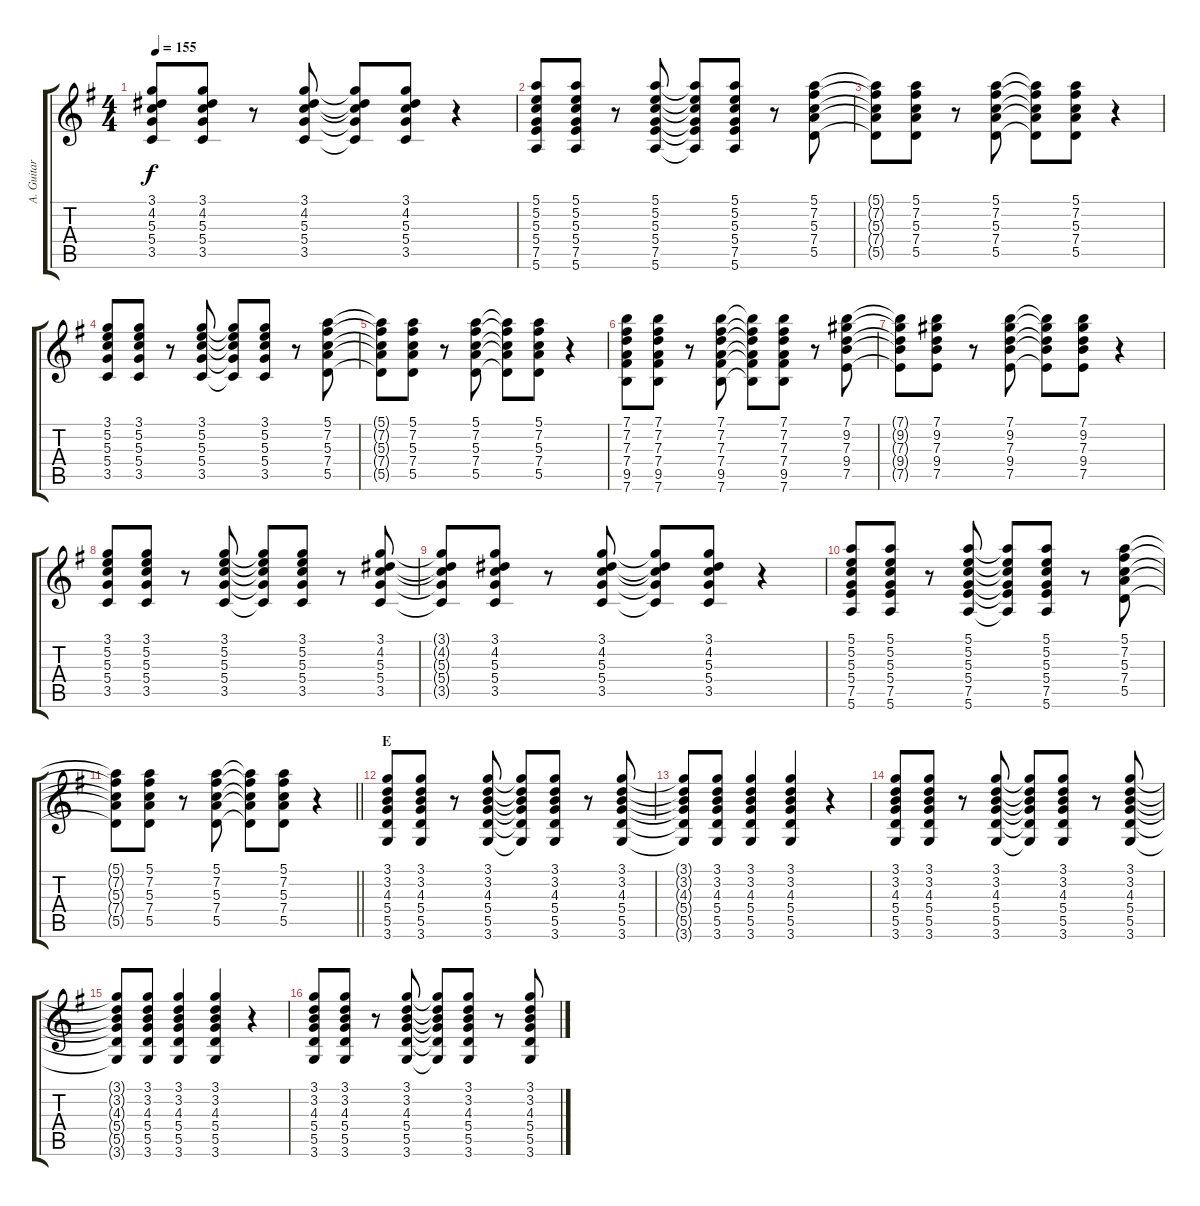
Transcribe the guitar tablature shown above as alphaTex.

\track ("A. Guitar" "A. Guitar") {instrument acousticguitarsteel}
\staff {score tabs}
\tuning (E4 B3 G3 D3 A2 E2) {hide}
\ts (4 4)
\tempo 155
\clef g2
\ks g
(3.1{t} 4.2{t} 5.3{t} 5.4{t} 3.5{t}).8{dy f} (3.1 4.2 5.3 5.4 3.5).8 r.8 (3.1 4.2 5.3 5.4 3.5).8 (3.1{t} 4.2{t} 5.3{t} 5.4{t} 3.5{t}).8 (3.1 4.2 5.3 5.4 3.5).8 r.4 |
(5.1 5.2 5.3 5.4 7.5 5.6).8 (5.1 5.2 5.3 5.4 7.5 5.6).8 r.8 (5.1 5.2 5.3 5.4 7.5 5.6).8 (5.1{t} 5.2{t} 5.3{t} 5.4{t} 7.5{t} 5.6{t}).8 (5.1 5.2 5.3 5.4 7.5 5.6).8 r.8 (5.1 7.2 5.3 7.4 5.5).8 |
(5.1{t} 7.2{t} 5.3{t} 7.4{t} 5.5{t}).8 (5.1 7.2 5.3 7.4 5.5).8 r.8 (5.1 7.2 5.3 7.4 5.5).8 (5.1{t} 7.2{t} 5.3{t} 7.4{t} 5.5{t}).8 (5.1 7.2 5.3 7.4 5.5).8 r.4 |
(3.1 5.2 5.3 5.4 3.5).8 (3.1 5.2 5.3 5.4 3.5).8 r.8 (3.1 5.2 5.3 5.4 3.5).8 (3.1{t} 5.2{t} 5.3{t} 5.4{t} 3.5{t}).8 (3.1 5.2 5.3 5.4 3.5).8 r.8 (5.1 7.2 5.3 7.4 5.5).8 |
(5.1{t} 7.2{t} 5.3{t} 7.4{t} 5.5{t}).8 (5.1 7.2 5.3 7.4 5.5).8 r.8 (5.1 7.2 5.3 7.4 5.5).8 (5.1{t} 7.2{t} 5.3{t} 7.4{t} 5.5{t}).8 (5.1 7.2 5.3 7.4 5.5).8 r.4 |
(7.1 7.2 7.3 7.4 9.5 7.6).8 (7.1 7.2 7.3 7.4 9.5 7.6).8 r.8 (7.1 7.2 7.3 7.4 9.5 7.6).8 (7.1{t} 7.2{t} 7.3{t} 7.4{t} 9.5{t} 7.6{t}).8 (7.1 7.2 7.3 7.4 9.5 7.6).8 r.8 (7.1 9.2 7.3 9.4 7.5).8 |
(7.1{t} 9.2{t} 7.3{t} 9.4{t} 7.5{t}).8 (7.1 9.2 7.3 9.4 7.5).8 r.8 (7.1 9.2 7.3 9.4 7.5).8 (7.1{t} 9.2{t} 7.3{t} 9.4{t} 7.5{t}).8 (7.1 9.2 7.3 9.4 7.5).8 r.4 |
(3.1 5.2 5.3 5.4 3.5).8 (3.1 5.2 5.3 5.4 3.5).8 r.8 (3.1 5.2 5.3 5.4 3.5).8 (3.1{t} 5.2{t} 5.3{t} 5.4{t} 3.5{t}).8 (3.1 5.2 5.3 5.4 3.5).8 r.8 (3.1 4.2 5.3 5.4 3.5).8 |
(3.1{t} 4.2{t} 5.3{t} 5.4{t} 3.5{t}).8 (3.1 4.2 5.3 5.4 3.5).8 r.8 (3.1 4.2 5.3 5.4 3.5).8 (3.1{t} 4.2{t} 5.3{t} 5.4{t} 3.5{t}).8 (3.1 4.2 5.3 5.4 3.5).8 r.4 |
(5.1 5.2 5.3 5.4 7.5 5.6).8 (5.1 5.2 5.3 5.4 7.5 5.6).8 r.8 (5.1 5.2 5.3 5.4 7.5 5.6).8 (5.1{t} 5.2{t} 5.3{t} 5.4{t} 7.5{t} 5.6{t}).8 (5.1 5.2 5.3 5.4 7.5 5.6).8 r.8 (5.1 7.2 5.3 7.4 5.5).8 |
\barLineRight lightlight
(5.1{t} 7.2{t} 5.3{t} 7.4{t} 5.5{t}).8 (5.1 7.2 5.3 7.4 5.5).8 r.8 (5.1 7.2 5.3 7.4 5.5).8 (5.1{t} 7.2{t} 5.3{t} 7.4{t} 5.5{t}).8 (5.1 7.2 5.3 7.4 5.5).8 r.4 |
\section ("" "E")
(3.1 3.2 4.3 5.4 5.5 3.6).8 (3.1 3.2 4.3 5.4 5.5 3.6).8 r.8 (3.1 3.2 4.3 5.4 5.5 3.6).8 (3.1{t} 3.2{t} 4.3{t} 5.4{t} 5.5{t} 3.6{t}).8 (3.1 3.2 4.3 5.4 5.5 3.6).8 r.8 (3.1 3.2 4.3 5.4 5.5 3.6).8 |
(3.1{t} 3.2{t} 4.3{t} 5.4{t} 5.5{t} 3.6{t}).8 (3.1 3.2 4.3 5.4 5.5 3.6).8 (3.1 3.2 4.3 5.4 5.5 3.6).4 (3.1 3.2 4.3 5.4 5.5 3.6).4 r.4 |
(3.1 3.2 4.3 5.4 5.5 3.6).8 (3.1 3.2 4.3 5.4 5.5 3.6).8 r.8 (3.1 3.2 4.3 5.4 5.5 3.6).8 (3.1{t} 3.2{t} 4.3{t} 5.4{t} 5.5{t} 3.6{t}).8 (3.1 3.2 4.3 5.4 5.5 3.6).8 r.8 (3.1 3.2 4.3 5.4 5.5 3.6).8 |
(3.1{t} 3.2{t} 4.3{t} 5.4{t} 5.5{t} 3.6{t}).8 (3.1 3.2 4.3 5.4 5.5 3.6).8 (3.1 3.2 4.3 5.4 5.5 3.6).4 (3.1 3.2 4.3 5.4 5.5 3.6).4 r.4 |
(3.1 3.2 4.3 5.4 5.5 3.6).8 (3.1 3.2 4.3 5.4 5.5 3.6).8 r.8 (3.1 3.2 4.3 5.4 5.5 3.6).8 (3.1{t} 3.2{t} 4.3{t} 5.4{t} 5.5{t} 3.6{t}).8 (3.1 3.2 4.3 5.4 5.5 3.6).8 r.8 (3.1 3.2 4.3 5.4 5.5 3.6).8
